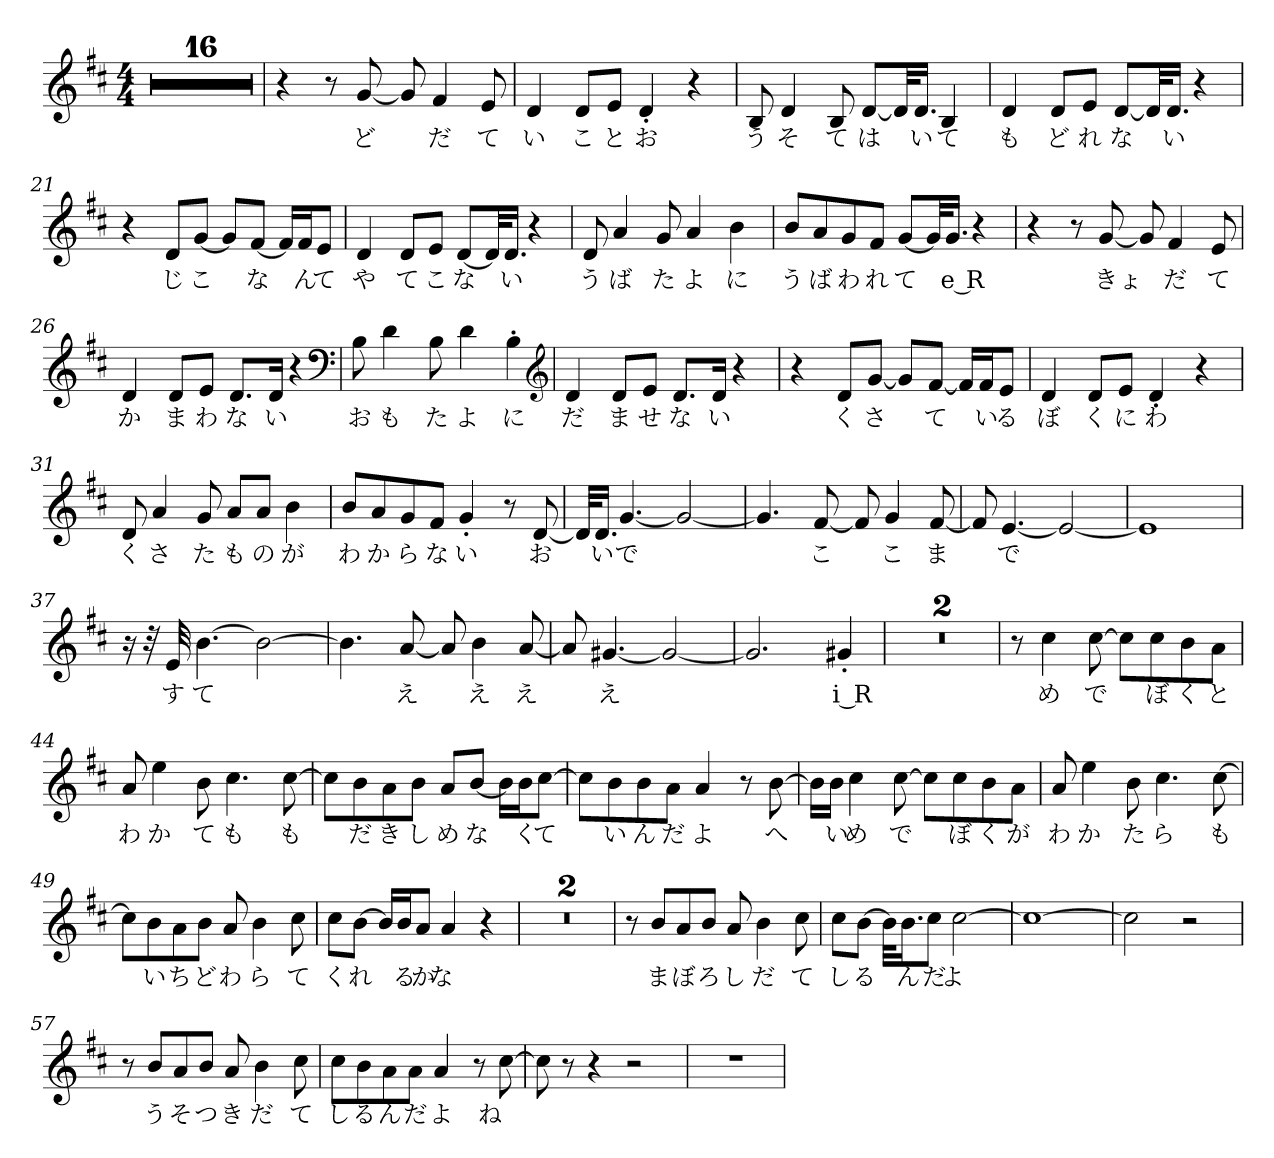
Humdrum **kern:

**kern	**text
*part1	*part1
*staff1	*staff1
*clefG2	*
*k[f#c#]	*
*M4/4	*
*MM210	*
=1	=1
1r	.
=2	=2
1r	.
=3	=3
1r	.
=4	=4
1r	.
=5	=5
1r	.
=6	=6
1r	.
=7	=7
1r	.
=8	=8
1r	.
=9	=9
1r	.
=10	=10
1r	.
=11	=11
1r	.
=12	=12
1r	.
=13	=13
1r	.
=14	=14
1r	.
=15	=15
1r	.
=16	=16
1r	.
=17	=17
4r	.
8r	.
[8g	ど
8g]	.
4f#	だ
8e	て
=18	=18
4d	い
8dL	こ
8eJ	と
4d'	お
4r	.
=19	=19
8B	う
4d	そ
8B	て
[8dL	は
32dKL]	.
16.dJJ	い
4B	て
=20	=20
4d	も
8dL	ど
8eJ	れ
[8dL	な
32dKL]	.
16.dJJ	い
4r	.
=21	=21
4r	.
8dL	じ
[8gJ	こ
8gL]	.
[8f#J	な
16f#LL]	.
16f#J	ん
8eJ	て
=22	=22
4d	や
8dL	て
8eJ	こ
[8dL	な
32dKL]	.
16.dJJ	い
4r	.
=23	=23
8d	う
4a	ば
8g	た
4a	よ
4b	に
=24	=24
8bL	う
8a	ば
8g	わ
8f#J	れ
[8gL	て
32gKL]	.
16.gJJ	e R
4r	.
=25	=25
4r	.
8r	.
[8g	きょ
8g]	.
4f#	だ
8e	て
=26	=26
4d	か
8dL	ま
8eJ	わ
8.dL	な
16dJk	い
4r	.
*clefF4	*
=27	=27
8B	お
4d	も
8B	た
4d	よ
4B'	に
*clefG2	*
=28	=28
4d	だ
8dL	ま
8eJ	せ
8.dL	な
16dJk	い
4r	.
=29	=29
4r	.
8dL	く
[8gJ	さ
8gL]	.
[8f#J	て
16f#LL]	.
16f#J	い
8eJ	る
=30	=30
4d	ぼ
8dL	く
8eJ	に
4d'	わ
4r	.
=31	=31
8d	く
4a	さ
8g	た
8aL	も
8aJ	の
4b	が
=32	=32
8bL	わ
8a	か
8g	ら
8f#J	な
4g'	い
8r	.
[8d	お
=33	=33
32dKLL]	.
16.dJJ	い
[4.g	で
2g_	.
=34	=34
4.g]	.
[8f#	こ
8f#]	.
4g	こ
[8f#	ま
=35	=35
8f#]	.
[4.e	で
2e_	.
=36	=36
1e]	.
=37	=37
16r	.
32r	.
32e	す
[4.b	て
2b_	.
=38	=38
4.b]	.
[8a	え
8a]	.
4b	え
[8a	え
=39	=39
8a]	.
[4.g#X	え
2g#_	.
=40	=40
2.g#]	.
4g#X'	i R
=41	=41
1r	.
=42	=42
1r	.
=43	=43
8r	.
4cc#	め
[8cc#	で
8cc#L]	.
8cc#	ぼ
8b	く
8aJ	と
=44	=44
8a	わ
4ee	か
8b	て
4.cc#	も
[8cc#	も
=45	=45
8cc#L]	.
8b	だ
8a	き
8bJ	し
8aL	め
[8bJ	な
16bLL]	.
16bJ	く
[8cc#J	て
=46	=46
8cc#L]	.
8b	い
8b	ん
8aJ	だ
4a	よ
8r	.
[8b	へ
=47	=47
16bLL]	.
16bJJ	い
4cc#	め
[8cc#	で
8cc#L]	.
8cc#	ぼ
8b	く
8aJ	が
=48	=48
8a	わ
4ee	か
8b	た
4.cc#	ら
[8cc#	も
=49	=49
8cc#L]	.
8b	い
8a	ち
8bJ	ど
8a	わ
4b	ら
8cc#	て
=50	=50
8cc#L	く
[8bJ	れ
16bLL]	.
16bJ	る
8aJ	か
4a	な
4r	.
=51	=51
1r	.
=52	=52
1r	.
=53	=53
8r	.
8bL	ま
8a	ぼ
8bJ	ろ
8a	し
4b	だ
8cc#	て
=54	=54
8cc#L	し
[8bJ	る
32bKLL]	.
16.bJ	ん
8cc#J	だ
[2cc#	よ
=55	=55
1cc#_	.
=56	=56
2cc#]	.
2r	.
=57	=57
8r	.
8bL	う
8a	そ
8bJ	つ
8a	き
4b	だ
8cc#	て
=58	=58
8cc#L	し
8b	る
8a	ん
8aJ	だ
4a	よ
8r	.
[8cc#	ね
=59	=59
8cc#]	.
8r	.
4r	.
2r	.
=60	=60
1r	.
=	=
*-	*-
